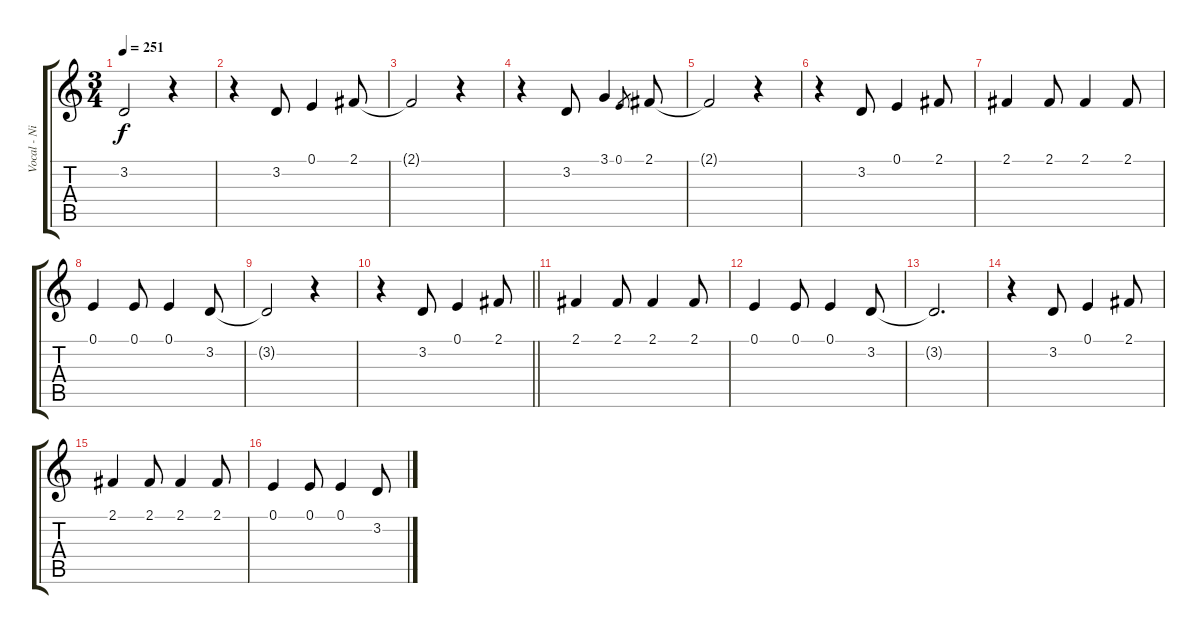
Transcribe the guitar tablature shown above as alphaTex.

\track ("Vocal - Nikola" "Vocal - Ni") {instrument tenorsax}
\staff {score tabs}
\tuning (E4 B3 G3 D3 A2 E2) {hide}
\ts (3 4)
\tempo 251
\clef g2
\ks c
3.2{t}.2{dy f} r.4 |
r.4 3.2.8 0.1.4 2.1.8 |
2.1{t}.2 r.4 |
r.4 3.2.8 3.1.4 0.1.8{gr} 2.1.8 |
2.1{t}.2 r.4 |
r.4 3.2.8 0.1.4 2.1.8 |
2.1.4 2.1.8 2.1.4 2.1.8 |
0.1.4 0.1.8 0.1.4 3.2.8 |
3.2{t}.2 r.4 |
\barLineRight lightlight
r.4 3.2.8 0.1.4 2.1.8 |
2.1.4 2.1.8 2.1.4 2.1.8 |
0.1.4 0.1.8 0.1.4 3.2.8 |
3.2{t}.2{d} |
r.4 3.2.8 0.1.4 2.1.8 |
2.1.4 2.1.8 2.1.4 2.1.8 |
0.1.4 0.1.8 0.1.4 3.2.8
